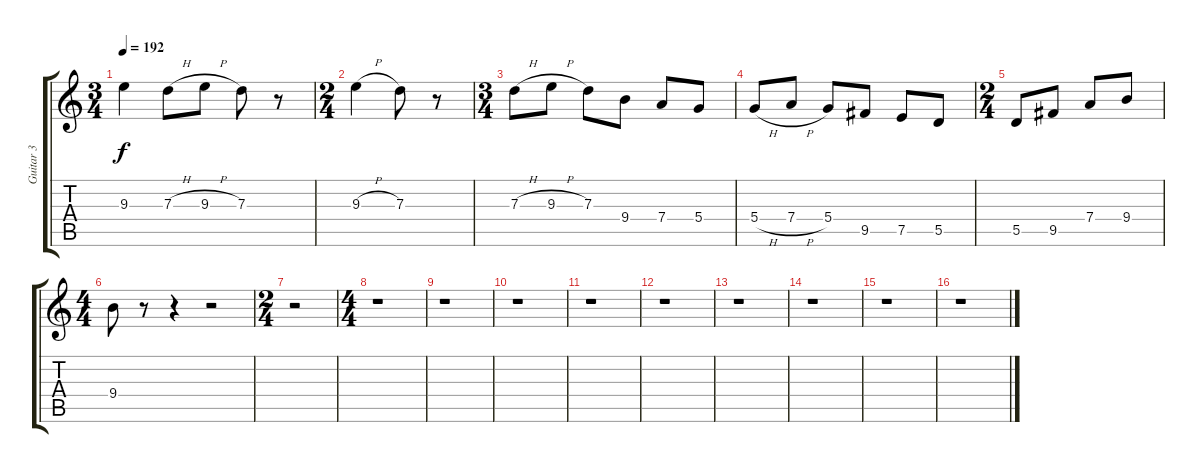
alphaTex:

\track ("Guitar 3" "Guitar 3") {instrument distortionguitar}
\staff {score tabs}
\tuning (E4 B3 G3 D3 A2 E2) {hide}
\ts (3 4)
\tempo 192
\clef g2
\ks c
9.3.4{dy f} 7.3{h}.8 9.3{h}.8 7.3.8 r.8 |
\ts (2 4)
9.3{h}.4 7.3.8 r.8 |
\ts (3 4)
7.3{h}.8 9.3{h}.8 7.3.8 9.4.8 7.4.8 5.4.8 |
5.4{h}.8 7.4{h}.8 5.4.8 9.5.8 7.5.8 5.5.8 |
\ts (2 4)
5.5.8 9.5.8 7.4.8 9.4.8 |
\ts (4 4)
9.4.8 r.8 r.4 r.2 |
\ts (2 4)
r.2 |
\ts (4 4)
r.1 |
r.1 |
r.1 |
r.1 |
r.1 |
r.1 |
r.1 |
r.1 |
r.1
